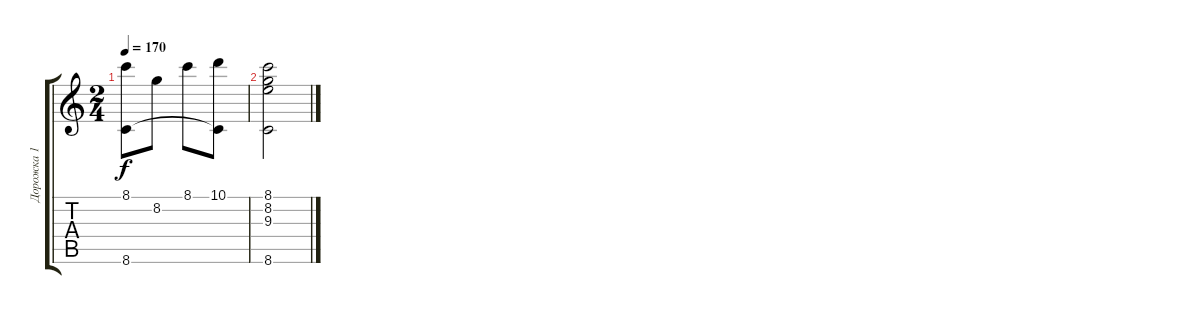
\track ("Дорожка 1" "Дорожка 1") {instrument acousticguitarnylon}
\staff {score tabs}
\tuning (E4 B3 G3 D3 A2 E2) {hide}
\ts (2 4)
\tempo 170
\clef g2
\ks c
(8.1 8.6).8{dy f} 8.2.8 8.1.8 (10.1 8.6{t}).8 |
(8.1 8.2 9.3 8.6).2
